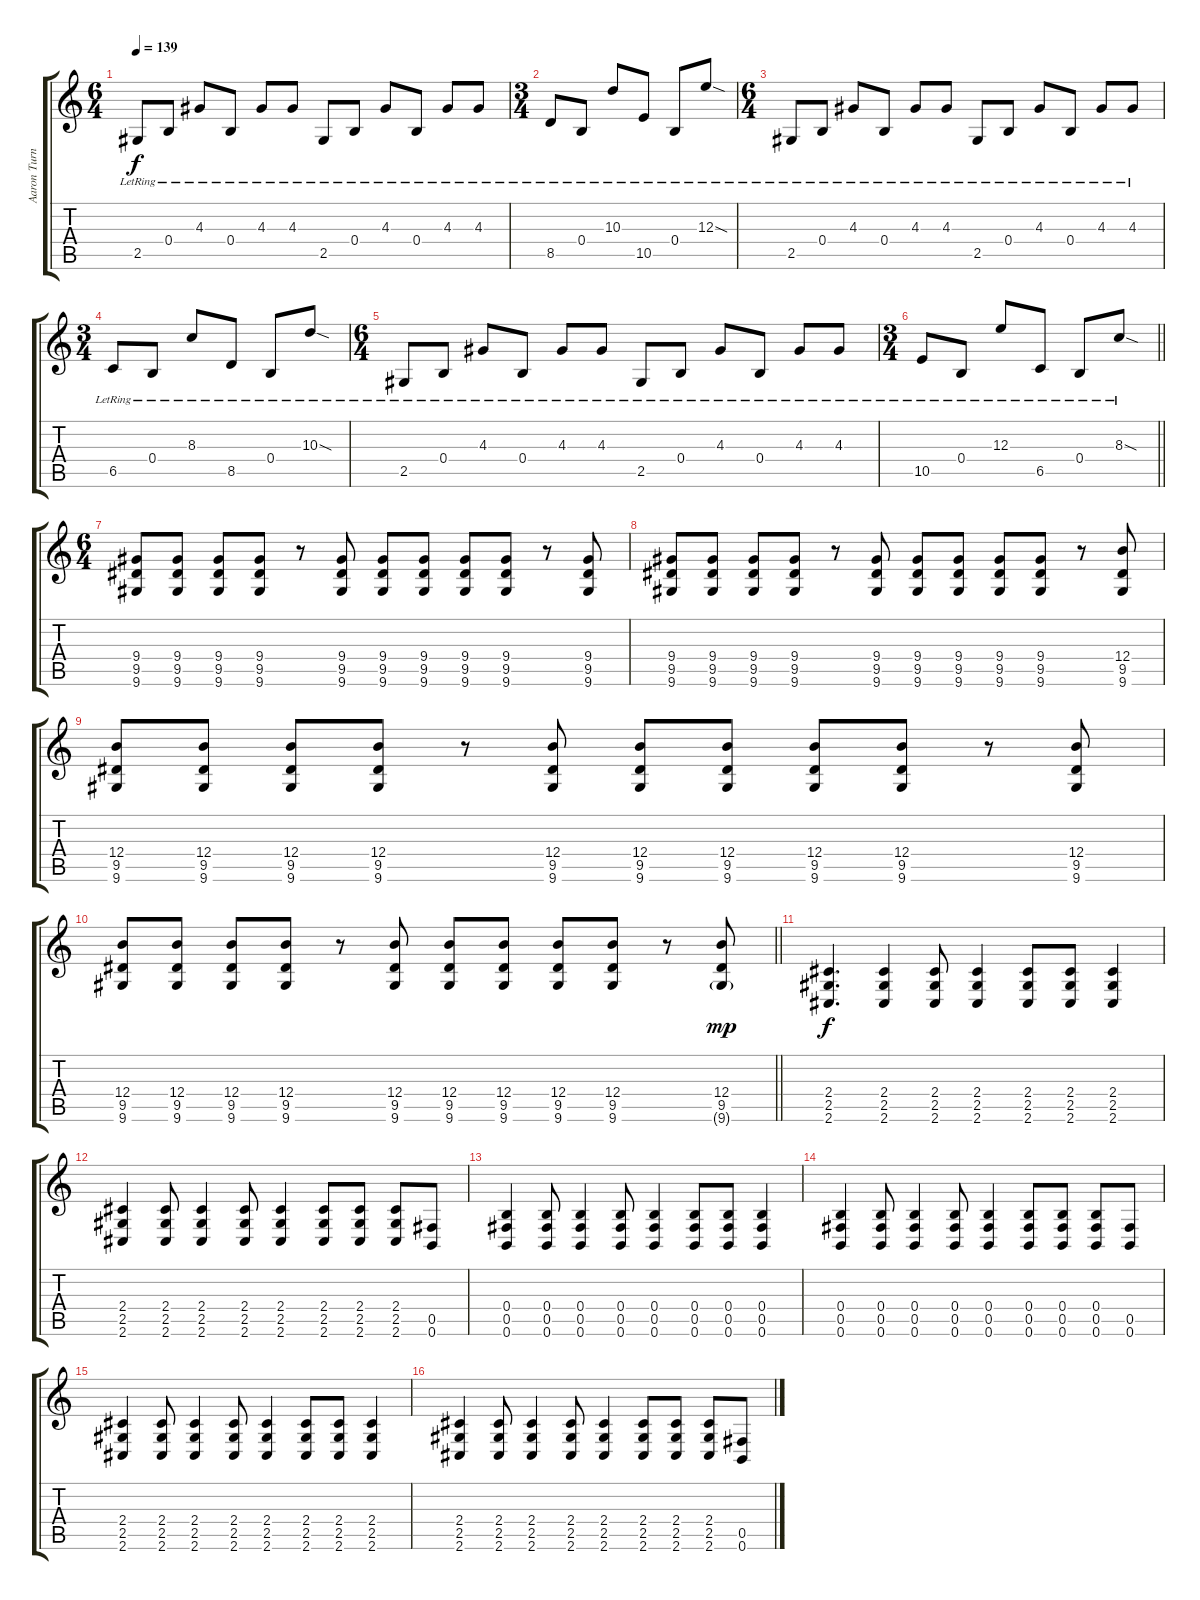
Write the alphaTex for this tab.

\track ("Aaron Turner" "Aaron Turn") {instrument distortionguitar}
\staff {score tabs}
\tuning (Db4 Ab3 E3 B2 Gb2 B1) {hide}
\ts (6 4)
\tempo 139
\clef g2
\ks c
2.5{lr}.8{dy f} 0.4{lr}.8 4.3{lr}.8 0.4{lr}.8 4.3{lr}.8 4.3{lr}.8 2.5{lr}.8 0.4{lr}.8 4.3{lr}.8 0.4{lr}.8 4.3{lr}.8 4.3{lr}.8 |
\ts (3 4)
8.5{lr}.8 0.4{lr}.8 10.3{lr}.8 10.5{lr}.8 0.4{lr}.8 12.3{sod lr}.8 |
\ts (6 4)
2.5{lr}.8 0.4{lr}.8 4.3{lr}.8 0.4{lr}.8 4.3{lr}.8 4.3{lr}.8 2.5{lr}.8 0.4{lr}.8 4.3{lr}.8 0.4{lr}.8 4.3{lr}.8 4.3{lr}.8 |
\ts (3 4)
6.5{lr}.8 0.4{lr}.8 8.3{lr}.8 8.5{lr}.8 0.4{lr}.8 10.3{sod lr}.8 |
\ts (6 4)
2.5{lr}.8 0.4{lr}.8 4.3{lr}.8 0.4{lr}.8 4.3{lr}.8 4.3{lr}.8 2.5{lr}.8 0.4{lr}.8 4.3{lr}.8 0.4{lr}.8 4.3{lr}.8 4.3{lr}.8 |
\ts (3 4)
\barLineRight lightlight
10.5{lr}.8 0.4{lr}.8 12.3{lr}.8 6.5{lr}.8 0.4{lr}.8 8.3{sod lr}.8 |
\ts (6 4)
\section ("" "")
(9.4 9.5 9.6).8{instrument distortionguitar} (9.4 9.5 9.6).8 (9.4 9.5 9.6).8 (9.4 9.5 9.6).8 r.8 (9.4 9.5 9.6).8 (9.4 9.5 9.6).8 (9.4 9.5 9.6).8 (9.4 9.5 9.6).8 (9.4 9.5 9.6).8 r.8 (9.4 9.5 9.6).8 |
(9.4 9.5 9.6).8 (9.4 9.5 9.6).8 (9.4 9.5 9.6).8 (9.4 9.5 9.6).8 r.8 (9.4 9.5 9.6).8 (9.4 9.5 9.6).8 (9.4 9.5 9.6).8 (9.4 9.5 9.6).8 (9.4 9.5 9.6).8 r.8 (12.4 9.5 9.6).8 |
(12.4 9.5 9.6).8 (12.4 9.5 9.6).8 (12.4 9.5 9.6).8 (12.4 9.5 9.6).8 r.8 (12.4 9.5 9.6).8 (12.4 9.5 9.6).8 (12.4 9.5 9.6).8 (12.4 9.5 9.6).8 (12.4 9.5 9.6).8 r.8 (12.4 9.5 9.6).8 |
\barLineRight lightlight
(12.4 9.5 9.6).8 (12.4 9.5 9.6).8 (12.4 9.5 9.6).8 (12.4 9.5 9.6).8 r.8 (12.4 9.5 9.6).8 (12.4 9.5 9.6).8 (12.4 9.5 9.6).8 (12.4 9.5 9.6).8 (12.4 9.5 9.6).8 r.8 (12.4 9.5 9.6{g}).8{dy mp} |
\section ("" "")
(2.4 2.5 2.6).4{d dy f instrument electricguitarjazz} (2.4 2.5 2.6).4 (2.4 2.5 2.6).8 (2.4 2.5 2.6).4 (2.4 2.5 2.6).8 (2.4 2.5 2.6).8 (2.4 2.5 2.6).4 |
(2.4 2.5 2.6).4 (2.4 2.5 2.6).8 (2.4 2.5 2.6).4 (2.4 2.5 2.6).8 (2.4 2.5 2.6).4 (2.4 2.5 2.6).8 (2.4 2.5 2.6).8 (2.4 2.5 2.6).8 (0.5 0.6).8 |
(0.4 0.5 0.6).4 (0.4 0.5 0.6).8 (0.4 0.5 0.6).4 (0.4 0.5 0.6).8 (0.4 0.5 0.6).4 (0.4 0.5 0.6).8 (0.4 0.5 0.6).8 (0.4 0.5 0.6).4 |
(0.4 0.5 0.6).4 (0.4 0.5 0.6).8 (0.4 0.5 0.6).4 (0.4 0.5 0.6).8 (0.4 0.5 0.6).4 (0.4 0.5 0.6).8 (0.4 0.5 0.6).8 (0.4 0.5 0.6).8 (0.5 0.6).8 |
(2.4 2.5 2.6).4 (2.4 2.5 2.6).8 (2.4 2.5 2.6).4 (2.4 2.5 2.6).8 (2.4 2.5 2.6).4 (2.4 2.5 2.6).8 (2.4 2.5 2.6).8 (2.4 2.5 2.6).4 |
(2.4 2.5 2.6).4 (2.4 2.5 2.6).8 (2.4 2.5 2.6).4 (2.4 2.5 2.6).8 (2.4 2.5 2.6).4 (2.4 2.5 2.6).8 (2.4 2.5 2.6).8 (2.4 2.5 2.6).8 (0.5 0.6).8
